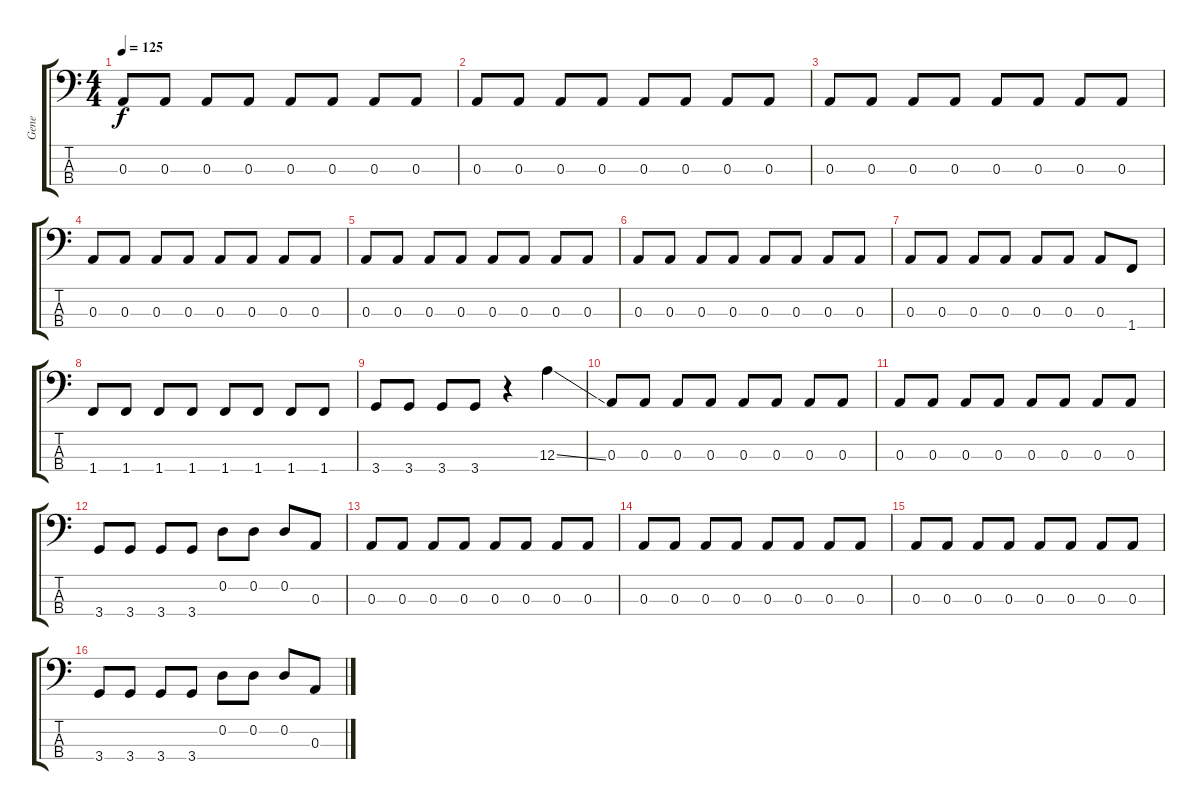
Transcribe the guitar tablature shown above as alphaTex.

\track ("Gene" "Gene") {instrument electricbasspick}
\staff {score tabs}
\tuning (G2 D2 A1 E1) {hide}
\ts (4 4)
\tempo 125
\clef f4
\ks c
0.3.8{dy f} 0.3.8 0.3.8 0.3.8 0.3.8 0.3.8 0.3.8 0.3.8 |
0.3.8 0.3.8 0.3.8 0.3.8 0.3.8 0.3.8 0.3.8 0.3.8 |
0.3.8 0.3.8 0.3.8 0.3.8 0.3.8 0.3.8 0.3.8 0.3.8 |
0.3.8 0.3.8 0.3.8 0.3.8 0.3.8 0.3.8 0.3.8 0.3.8 |
0.3.8 0.3.8 0.3.8 0.3.8 0.3.8 0.3.8 0.3.8 0.3.8 |
0.3.8 0.3.8 0.3.8 0.3.8 0.3.8 0.3.8 0.3.8 0.3.8 |
0.3.8 0.3.8 0.3.8 0.3.8 0.3.8 0.3.8 0.3.8 1.4.8 |
1.4.8 1.4.8 1.4.8 1.4.8 1.4.8 1.4.8 1.4.8 1.4.8 |
3.4.8 3.4.8 3.4.8 3.4.8 r.4 12.3{ss}.4 |
0.3.8 0.3.8 0.3.8 0.3.8 0.3.8 0.3.8 0.3.8 0.3.8 |
0.3.8 0.3.8 0.3.8 0.3.8 0.3.8 0.3.8 0.3.8 0.3.8 |
3.4.8 3.4.8 3.4.8 3.4.8 0.2.8 0.2.8 0.2.8 0.3.8 |
0.3.8 0.3.8 0.3.8 0.3.8 0.3.8 0.3.8 0.3.8 0.3.8 |
0.3.8 0.3.8 0.3.8 0.3.8 0.3.8 0.3.8 0.3.8 0.3.8 |
0.3.8 0.3.8 0.3.8 0.3.8 0.3.8 0.3.8 0.3.8 0.3.8 |
3.4.8 3.4.8 3.4.8 3.4.8 0.2.8 0.2.8 0.2.8 0.3.8
